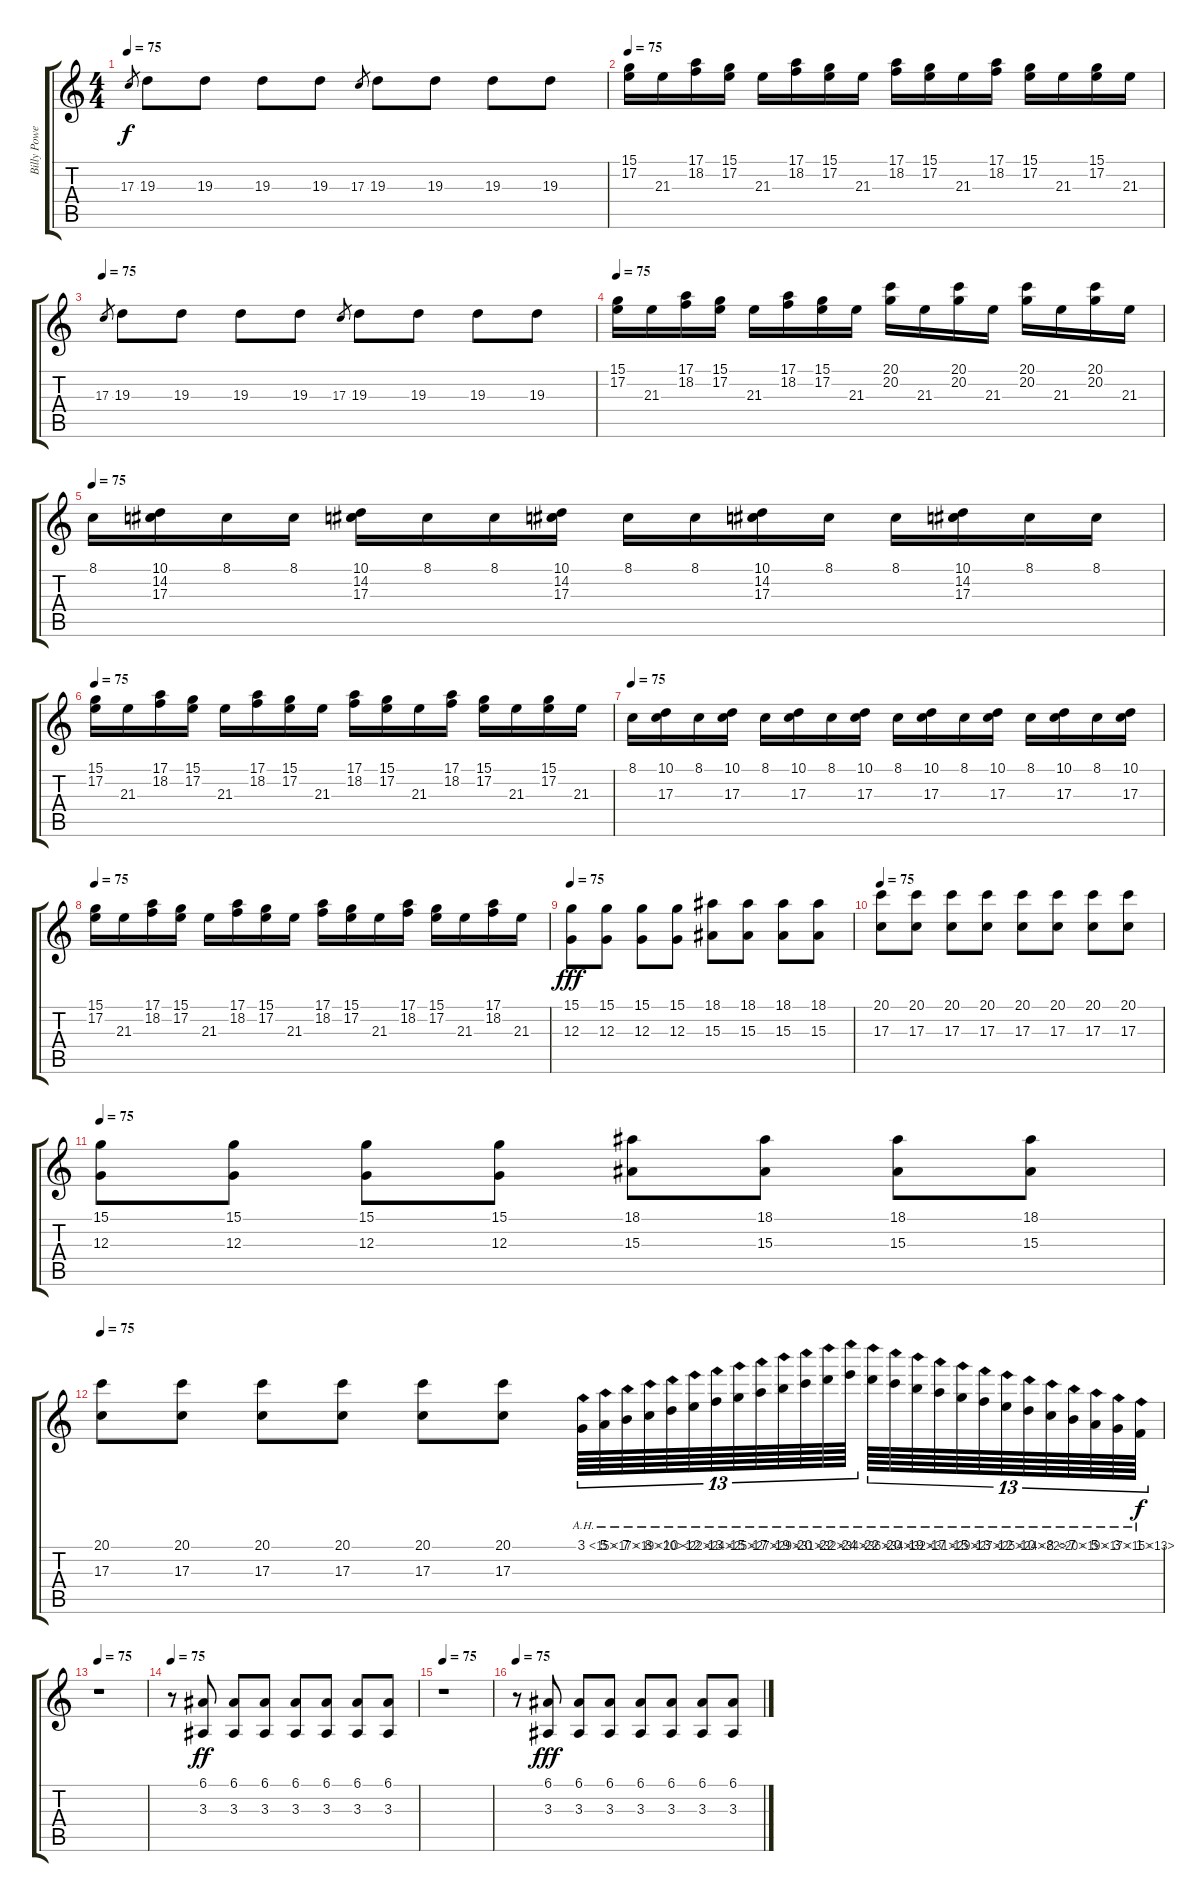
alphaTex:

\track ("Billy Powell (keyboard right hand)" "Billy Powe") {instrument acousticgrandpiano}
\staff {score tabs}
\tuning (E4 B3 G3 D3 A2 E2) {hide}
\ts (4 4)
\tempo 75
\clef g2
\ks c
17.3.8{gr dy f} 19.3.8 19.3.8 19.3.8 19.3.8 17.3.8{gr} 19.3.8 19.3.8 19.3.8 19.3.8 |
\tempo 75
(15.1 17.2).16 21.3.16 (17.1 18.2).16 (15.1 17.2).16 21.3.16 (17.1 18.2).16 (15.1 17.2).16 21.3.16 (17.1 18.2).16 (15.1 17.2).16 21.3.16 (17.1 18.2).16 (15.1 17.2).16 21.3.16 (15.1 17.2).16 21.3.16 |
\tempo 75
17.3.8{gr} 19.3.8 19.3.8 19.3.8 19.3.8 17.3.8{gr} 19.3.8 19.3.8 19.3.8 19.3.8 |
\tempo 75
(15.1 17.2).16 21.3.16 (17.1 18.2).16 (15.1 17.2).16 21.3.16 (17.1 18.2).16 (15.1 17.2).16 21.3.16 (20.1 20.2).16 21.3.16 (20.1 20.2).16 21.3.16 (20.1 20.2).16 21.3.16 (20.1 20.2).16 21.3.16 |
\tempo 75
8.1.16 (10.1 14.2 17.3).16 8.1.16 8.1.16 (10.1 14.2 17.3).16 8.1.16 8.1.16 (10.1 14.2 17.3).16 8.1.16 8.1.16 (10.1 14.2 17.3).16 8.1.16 8.1.16 (10.1 14.2 17.3).16 8.1.16 8.1.16 |
\tempo 75
(15.1 17.2).16 21.3.16 (17.1 18.2).16 (15.1 17.2).16 21.3.16 (17.1 18.2).16 (15.1 17.2).16 21.3.16 (17.1 18.2).16 (15.1 17.2).16 21.3.16 (17.1 18.2).16 (15.1 17.2).16 21.3.16 (15.1 17.2).16 21.3.16 |
\tempo 75
8.1.16 (10.1 17.3).16 8.1.16 (10.1 17.3).16 8.1.16 (10.1 17.3).16 8.1.16 (10.1 17.3).16 8.1.16 (10.1 17.3).16 8.1.16 (10.1 17.3).16 8.1.16 (10.1 17.3).16 8.1.16 (10.1 17.3).16 |
\tempo 75
(15.1 17.2).16 21.3.16 (17.1 18.2).16 (15.1 17.2).16 21.3.16 (17.1 18.2).16 (15.1 17.2).16 21.3.16 (17.1 18.2).16 (15.1 17.2).16 21.3.16 (17.1 18.2).16 (15.1 17.2).16 21.3.16 (17.1 18.2).16 21.3.16 |
\tempo 75
(15.1 12.3).8{dy fff} (15.1 12.3).8 (15.1 12.3).8 (15.1 12.3).8 (18.1 15.3).8 (18.1 15.3).8 (18.1 15.3).8 (18.1 15.3).8 |
\tempo 75
(20.1 17.3).8 (20.1 17.3).8 (20.1 17.3).8 (20.1 17.3).8 (20.1 17.3).8 (20.1 17.3).8 (20.1 17.3).8 (20.1 17.3).8 |
\tempo 75
(15.1 12.3).8 (15.1 12.3).8 (15.1 12.3).8 (15.1 12.3).8 (18.1 15.3).8 (18.1 15.3).8 (18.1 15.3).8 (18.1 15.3).8 |
\tempo 75
(20.1 17.3).8 (20.1 17.3).8 (20.1 17.3).8 (20.1 17.3).8 (20.1 17.3).8 (20.1 17.3).8 3.1{ah 12}.64{tu (13 8)} 5.1{ah 12}.64{tu (13 8)} 7.1{ah 12}.64{tu (13 8)} 8.1{ah 12}.64{tu (13 8)} 10.1{ah 12}.64{tu (13 8)} 12.1{ah 12}.64{tu (13 8)} 13.1{ah 12}.64{tu (13 8)} 15.1{ah 12}.64{tu (13 8)} 17.1{ah 12}.64{tu (13 8)} 19.1{ah 12}.64{tu (13 8)} 20.1{ah 12}.64{tu (13 8)} 22.1{ah 12}.64{tu (13 8)} 24.1{ah 12}.64{tu (13 8) beam splitsecondary} 22.1{ah 12}.64{tu (13 8)} 20.1{ah 12}.64{tu (13 8)} 19.1{ah 12}.64{tu (13 8)} 17.1{ah 12}.64{tu (13 8)} 15.1{ah 12}.64{tu (13 8)} 13.1{ah 12}.64{tu (13 8)} 12.1{ah 12}.64{tu (13 8)} 10.1{ah 12}.64{tu (13 8)} 8.1{ah 12}.64{tu (13 8)} 7.1{ah 12}.64{tu (13 8)} 5.1{ah 12}.64{tu (13 8)} 3.1{ah 12}.64{tu (13 8)} 1.1{ah 12}.64{tu (13 8) dy f} |
\tempo 75
r.1 |
\tempo 75
r.8 (6.1 3.3).8{dy ff} (6.1 3.3).8 (6.1 3.3).8 (6.1 3.3).8 (6.1 3.3).8 (6.1 3.3).8 (6.1 3.3).8 |
\tempo 75
r.1 |
\tempo 75
r.8 (6.1 3.3).8{dy fff} (6.1 3.3).8 (6.1 3.3).8 (6.1 3.3).8 (6.1 3.3).8 (6.1 3.3).8 (6.1 3.3).8
